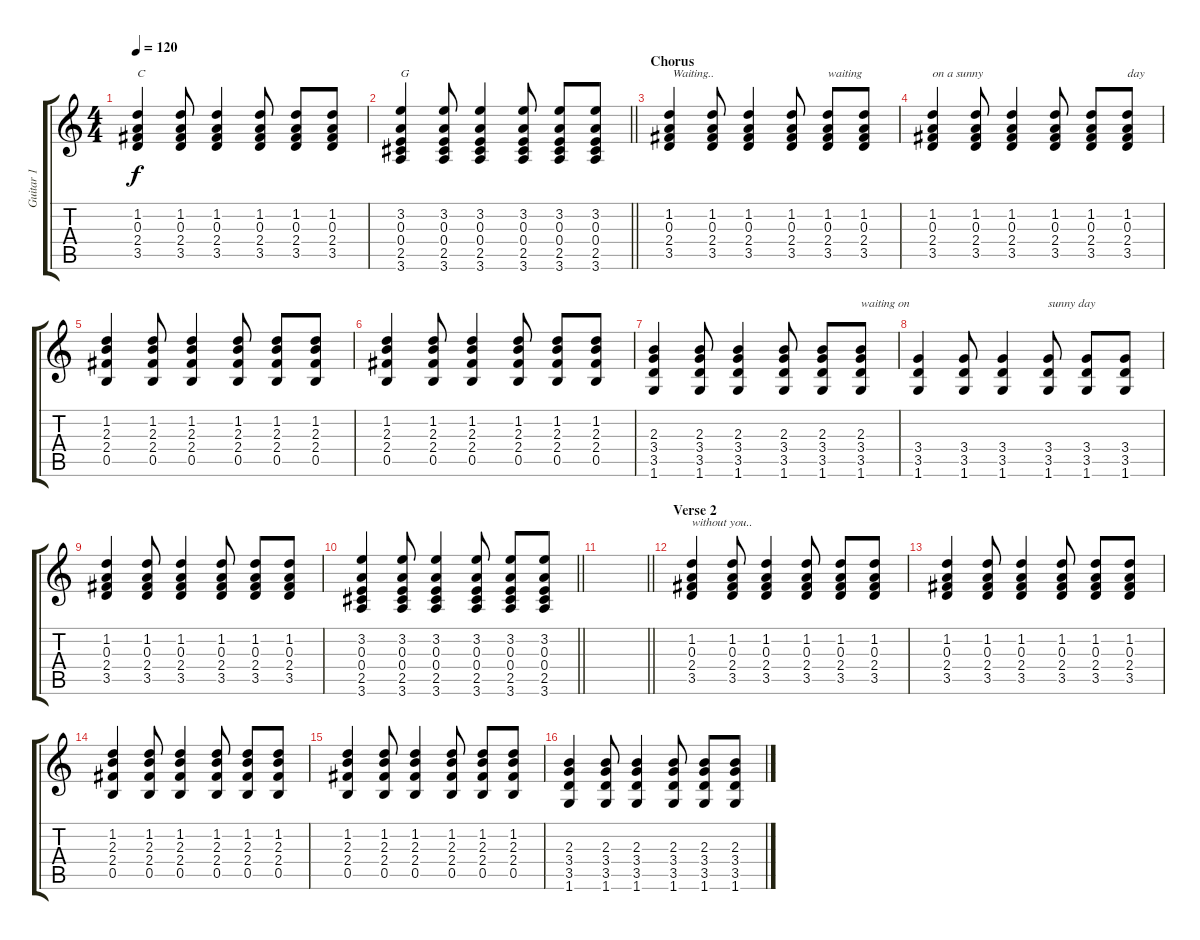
\track ("Guitar 1" "Guitar 1") {instrument acousticguitarsteel}
\staff {score tabs}
\tuning (Gb4 Db4 A3 E3 B2 Gb2) {hide}
\ts (4 4)
\tempo 120
\clef g2
\ks c
(1.2 0.3 2.4 3.5).4{txt "C" dy f} (1.2 0.3 2.4 3.5).8 (1.2 0.3 2.4 3.5).4 (1.2 0.3 2.4 3.5).8 (1.2 0.3 2.4 3.5).8 (1.2 0.3 2.4 3.5).8 |
\barLineRight lightlight
(3.2 0.3 0.4 2.5 3.6).4{txt "G"} (3.2 0.3 0.4 2.5 3.6).8 (3.2 0.3 0.4 2.5 3.6).4 (3.2 0.3 0.4 2.5 3.6).8 (3.2 0.3 0.4 2.5 3.6).8 (3.2 0.3 0.4 2.5 3.6).8 |
\section ("" "Chorus")
(1.2 0.3 2.4 3.5).4{txt " Waiting.."} (1.2 0.3 2.4 3.5).8 (1.2 0.3 2.4 3.5).4 (1.2 0.3 2.4 3.5).8 (1.2 0.3 2.4 3.5).8{txt "waiting"} (1.2 0.3 2.4 3.5).8 |
(1.2 0.3 2.4 3.5).4{txt "on a sunny"} (1.2 0.3 2.4 3.5).8 (1.2 0.3 2.4 3.5).4 (1.2 0.3 2.4 3.5).8 (1.2 0.3 2.4 3.5).8 (1.2 0.3 2.4 3.5).8{txt "day"} |
(1.2 2.3 2.4 0.5).4 (1.2 2.3 2.4 0.5).8 (1.2 2.3 2.4 0.5).4 (1.2 2.3 2.4 0.5).8 (1.2 2.3 2.4 0.5).8 (1.2 2.3 2.4 0.5).8 |
(1.2 2.3 2.4 0.5).4 (1.2 2.3 2.4 0.5).8 (1.2 2.3 2.4 0.5).4 (1.2 2.3 2.4 0.5).8 (1.2 2.3 2.4 0.5).8 (1.2 2.3 2.4 0.5).8 |
(2.3 3.4 3.5 1.6).4 (2.3 3.4 3.5 1.6).8 (2.3 3.4 3.5 1.6).4 (2.3 3.4 3.5 1.6).8 (2.3 3.4 3.5 1.6).8 (2.3 3.4 3.5 1.6).8{txt "waiting on "} |
(3.4 3.5 1.6).4 (3.4 3.5 1.6).8 (3.4 3.5 1.6).4 (3.4 3.5 1.6).8{txt "sunny day"} (3.4 3.5 1.6).8 (3.4 3.5 1.6).8 |
(1.2 0.3 2.4 3.5).4 (1.2 0.3 2.4 3.5).8 (1.2 0.3 2.4 3.5).4 (1.2 0.3 2.4 3.5).8 (1.2 0.3 2.4 3.5).8 (1.2 0.3 2.4 3.5).8 |
\barLineRight lightlight
(3.2 0.3 0.4 2.5 3.6).4 (3.2 0.3 0.4 2.5 3.6).8 (3.2 0.3 0.4 2.5 3.6).4 (3.2 0.3 0.4 2.5 3.6).8 (3.2 0.3 0.4 2.5 3.6).8 (3.2 0.3 0.4 2.5 3.6).8 |
\barLineRight lightlight
|
\section ("" "Verse 2")
(1.2 0.3 2.4 3.5).4{txt "without you.."} (1.2 0.3 2.4 3.5).8 (1.2 0.3 2.4 3.5).4 (1.2 0.3 2.4 3.5).8 (1.2 0.3 2.4 3.5).8 (1.2 0.3 2.4 3.5).8 |
(1.2 0.3 2.4 3.5).4 (1.2 0.3 2.4 3.5).8 (1.2 0.3 2.4 3.5).4 (1.2 0.3 2.4 3.5).8 (1.2 0.3 2.4 3.5).8 (1.2 0.3 2.4 3.5).8 |
(1.2 2.3 2.4 0.5).4 (1.2 2.3 2.4 0.5).8 (1.2 2.3 2.4 0.5).4 (1.2 2.3 2.4 0.5).8 (1.2 2.3 2.4 0.5).8 (1.2 2.3 2.4 0.5).8 |
(1.2 2.3 2.4 0.5).4 (1.2 2.3 2.4 0.5).8 (1.2 2.3 2.4 0.5).4 (1.2 2.3 2.4 0.5).8 (1.2 2.3 2.4 0.5).8 (1.2 2.3 2.4 0.5).8 |
(2.3 3.4 3.5 1.6).4 (2.3 3.4 3.5 1.6).8 (2.3 3.4 3.5 1.6).4 (2.3 3.4 3.5 1.6).8 (2.3 3.4 3.5 1.6).8 (2.3 3.4 3.5 1.6).8
